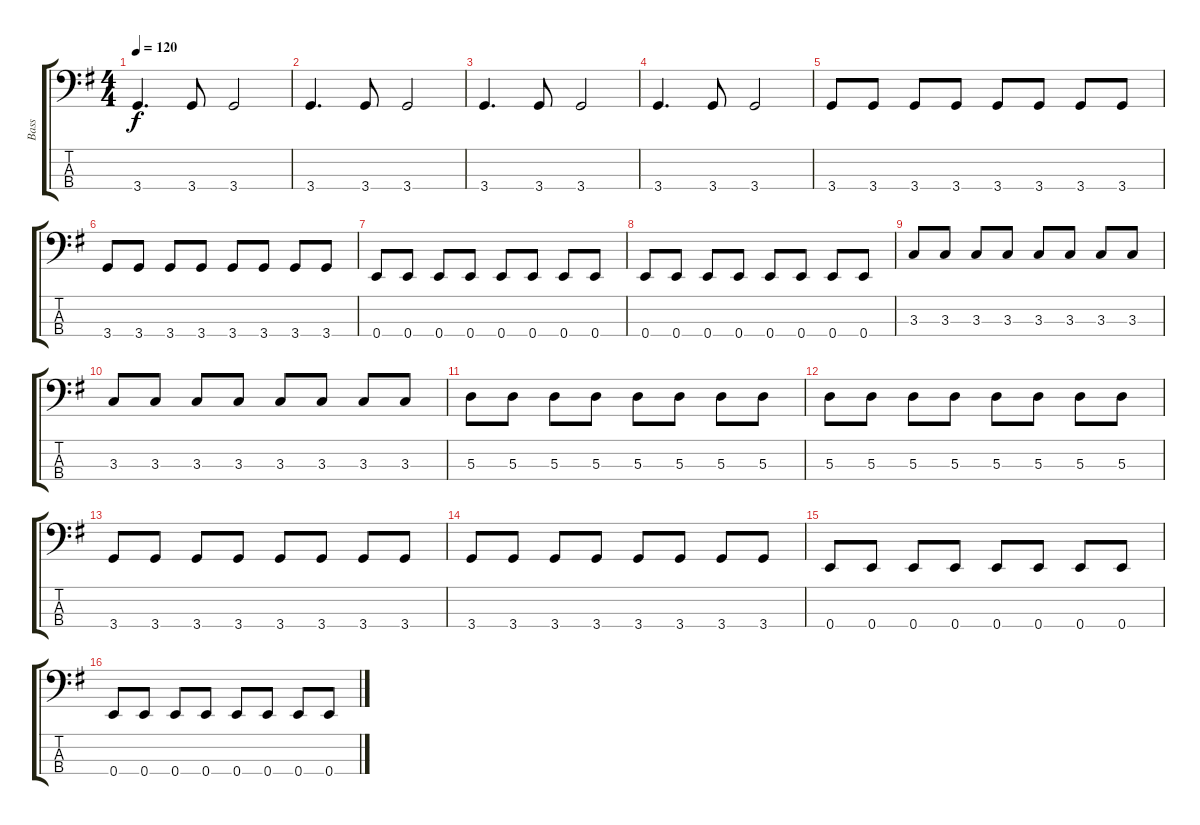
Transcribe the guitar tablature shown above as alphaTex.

\track ("Bass" "Bass") {instrument electricbasspick}
\staff {score tabs}
\tuning (G2 D2 A1 E1) {hide}
\ts (4 4)
\tempo 120
\clef f4
\ks eminor
3.4.4{d dy f instrument electricbasspick} 3.4.8 3.4.2 |
3.4.4{d} 3.4.8 3.4.2 |
3.4.4{d} 3.4.8 3.4.2 |
3.4.4{d} 3.4.8 3.4.2 |
3.4.8 3.4.8 3.4.8 3.4.8 3.4.8 3.4.8 3.4.8 3.4.8 |
3.4.8 3.4.8 3.4.8 3.4.8 3.4.8 3.4.8 3.4.8 3.4.8 |
0.4.8 0.4.8 0.4.8 0.4.8 0.4.8 0.4.8 0.4.8 0.4.8 |
0.4.8 0.4.8 0.4.8 0.4.8 0.4.8 0.4.8 0.4.8 0.4.8 |
3.3.8 3.3.8 3.3.8 3.3.8 3.3.8 3.3.8 3.3.8 3.3.8 |
3.3.8 3.3.8 3.3.8 3.3.8 3.3.8 3.3.8 3.3.8 3.3.8 |
5.3.8 5.3.8 5.3.8 5.3.8 5.3.8 5.3.8 5.3.8 5.3.8 |
5.3.8 5.3.8 5.3.8 5.3.8 5.3.8 5.3.8 5.3.8 5.3.8 |
3.4.8 3.4.8 3.4.8 3.4.8 3.4.8 3.4.8 3.4.8 3.4.8 |
3.4.8 3.4.8 3.4.8 3.4.8 3.4.8 3.4.8 3.4.8 3.4.8 |
0.4.8 0.4.8 0.4.8 0.4.8 0.4.8 0.4.8 0.4.8 0.4.8 |
0.4.8 0.4.8 0.4.8 0.4.8 0.4.8 0.4.8 0.4.8 0.4.8
